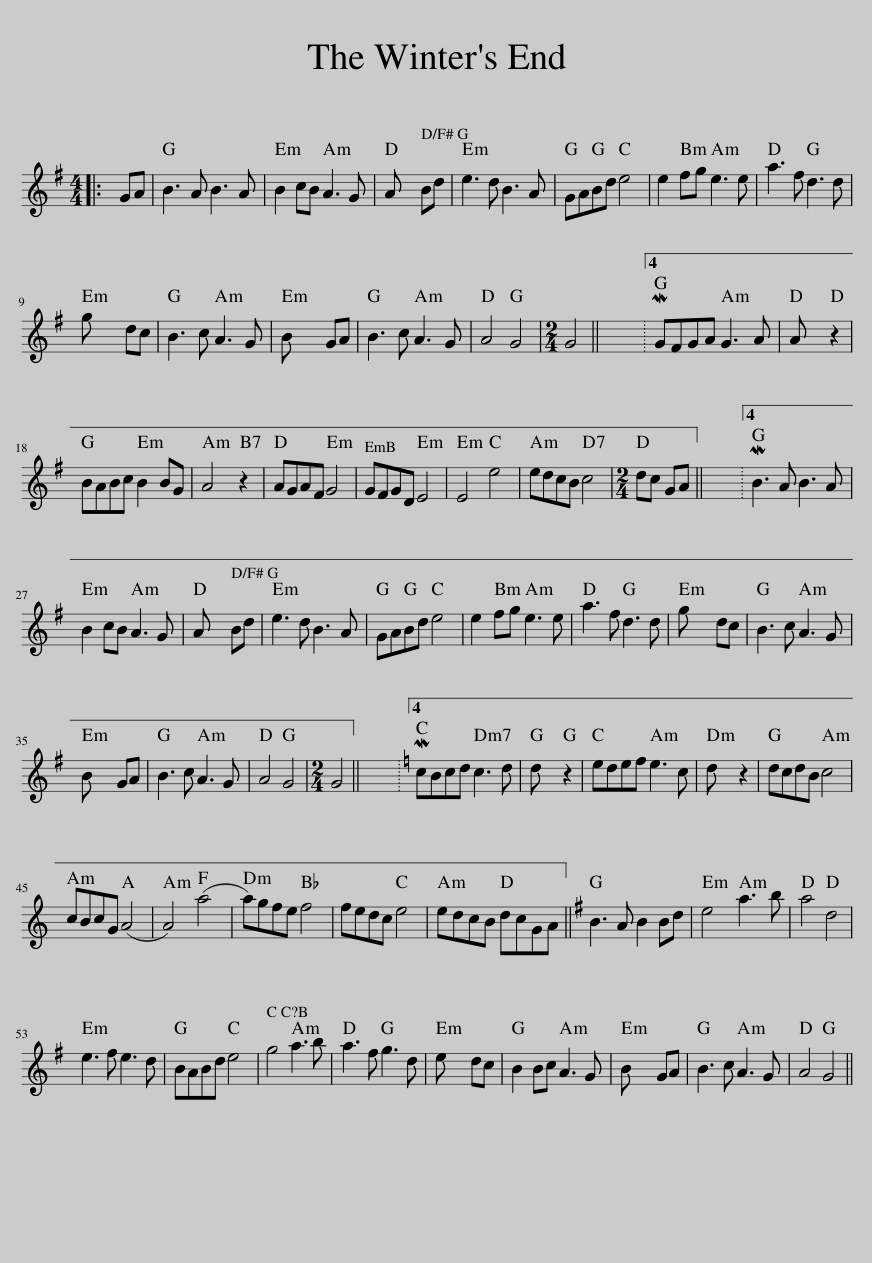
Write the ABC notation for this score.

X:1
L:1/8
M:4/4
I:linebreak $
K:G
V:1 treble
V:1
|: GA | B3 A B3 A | B2 cB A3 G | A x4 Bd | e3 d B3 A | %5
 GABd e4 | e2 fg e3 e | a3 f d3 d |$ g x4 dc | B3 c A3 G | %10
 B x4 GA | B3 c A3 G | A4 G4 |[M:2/4] G4 || x4 |4 %15
 MGFGA G3 A | A x4 z2 |$ BABc B2 BG | A4 z2 | AGAF G4 | %20
 GFGD E4 | E4 e4 | edcB c4 |[M:2/4] dc GA || x4 |4 %25
 MB3 A B3 A |$ B2 cB A3 G | A x4 Bd | e3 d B3 A | GABd e4 | %30
 e2 fg e3 e | a3 f d3 d | g x4 dc | B3 c A3 G |$ B x4 GA | %35
 B3 c A3 G | A4 G4 |[M:2/4] G4 || x4 |4[K:C] McBcd c3 d | %40
 d x4 z2 | edef e3 c | d x4 z2 | dcdB c4 |$ cBcG (A4 | %45
 A4) (a4 | a)gfe f4 | fedc e4 | edcB dcGA ||[K:G] B3 A B2 Bd | %50
 e4 a3 b | a4 d4 |$ e3 f e3 d | BABd e4 | g4 a3 b | %55
 a3 f g3 d | e x4 dc | B2 Bc A3 G | B x4 GA | B3 c A3 G | %60
 A4 G4 || %61
